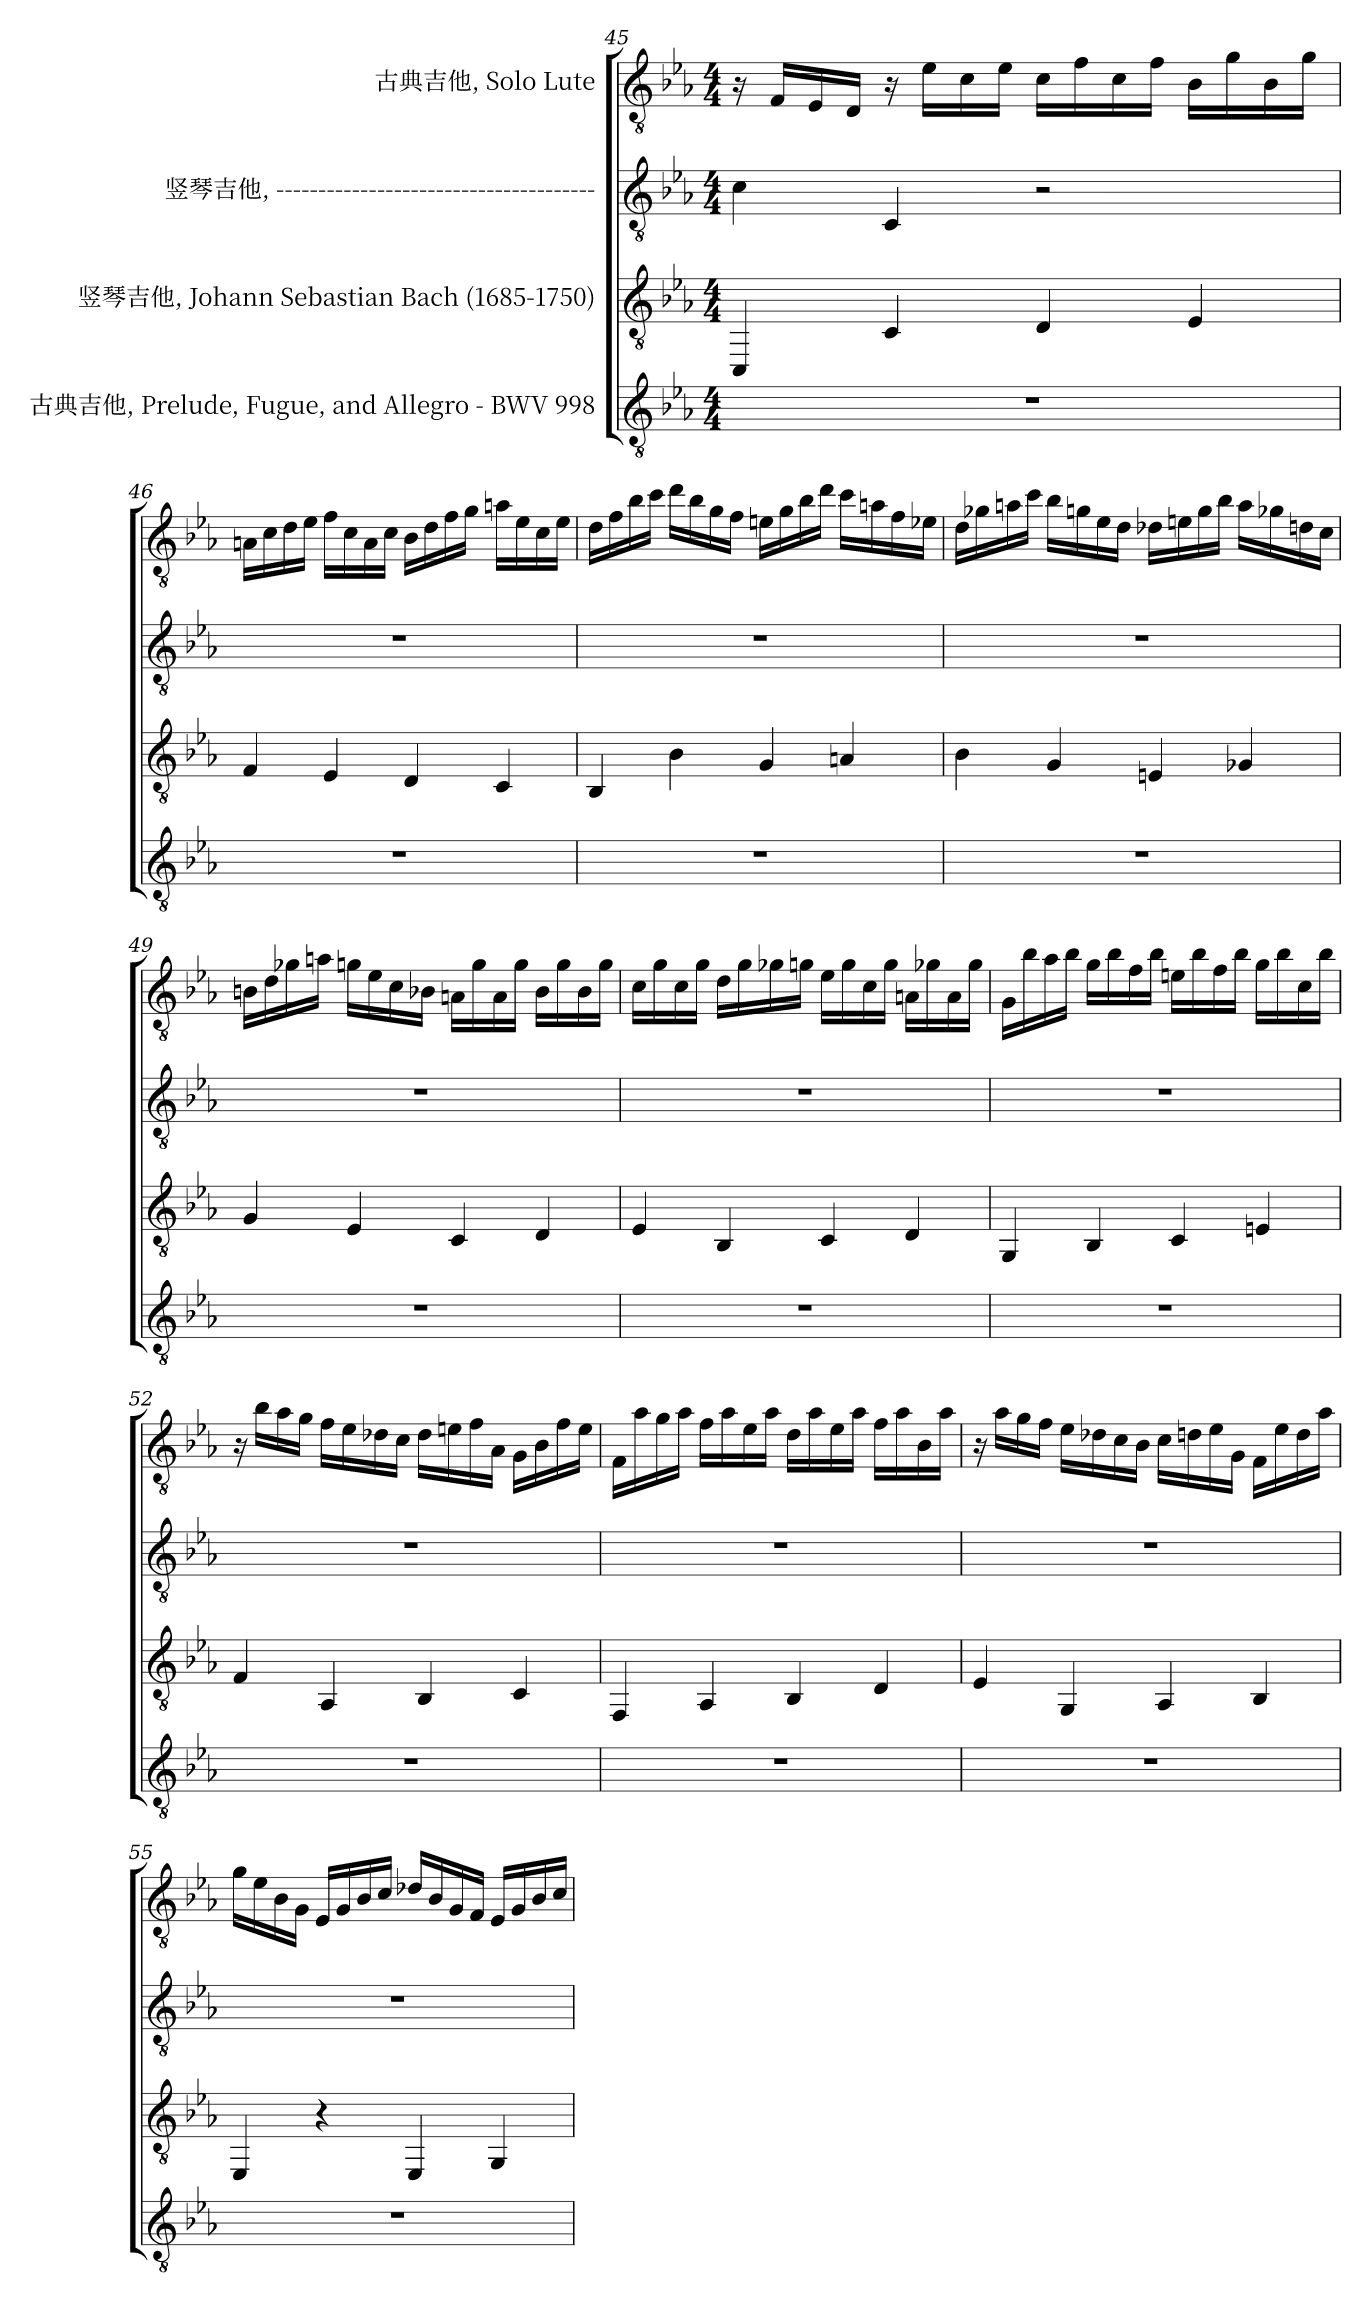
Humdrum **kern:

**kern	**kern	**kern	**kern
*part4	*part3	*part2	*part1
*staff4	*staff3	*staff2	*staff1
*I"古典吉他, Prelude, Fugue, and Allegro - BWV 998	*I"竖琴吉他, Johann Sebastian Bach   (1685-1750)	*I"竖琴吉他, --------------------------------------	*I"古典吉他, Solo Lute
*clefGv2	*clefGv2	*clefGv2	*clefGv2
*k[b-e-a-]	*k[b-e-a-]	*k[b-e-a-]	*k[b-e-a-]
*M4/4	*M4/4	*M4/4	*M4/4
=45	=45	=45	=45
1r	4CC/	4c\	16r
.	.	.	16F/LL
.	.	.	16E-/
.	.	.	16D/JJ
.	4C/	4C/	16r
.	.	.	16e-\LL
.	.	.	16c\
.	.	.	16e-\JJ
.	4D/	2r	16c\LL
.	.	.	16f\
.	.	.	16c\
.	.	.	16f\JJ
.	4E-/	.	16B-\LL
.	.	.	16g\
.	.	.	16B-\
.	.	.	16g\JJ
!!LO:LB:g=z
=46	=46	=46	=46
1r	4F/	1r	16An\LL
.	.	.	16c\
.	.	.	16d\
.	.	.	16e-\JJ
.	4E-/	.	16f\LL
.	.	.	16c\
.	.	.	16A\
.	.	.	16c\JJ
.	4D/	.	16B-\LL
.	.	.	16d\
.	.	.	16f\
.	.	.	16g\JJ
.	4C/	.	16an\LL
.	.	.	16e-\
.	.	.	16c\
.	.	.	16e-\JJ
=47	=47	=47	=47
1r	4BB-/	1r	16d\LL
.	.	.	16f\
.	.	.	16b-\
.	.	.	16cc\JJ
.	4B-\	.	16dd\LL
.	.	.	16b-\
.	.	.	16g\
.	.	.	16f\JJ
.	4G/	.	16en\LL
.	.	.	16g\
.	.	.	16b-\
.	.	.	16dd\JJ
.	4An/	.	16cc\LL
.	.	.	16an\
.	.	.	16f\
.	.	.	16e-X\JJ
!!LO:LB:g=z
=48	=48	=48	=48
1r	4B-\	1r	16d\LL
.	.	.	16g-X\
.	.	.	16an\
.	.	.	16cc\JJ
.	4G/	.	16b-\LL
.	.	.	16gn\
.	.	.	16e-\
.	.	.	16d\JJ
.	4En/	.	16d-X\LL
.	.	.	16en\
.	.	.	16g\
.	.	.	16b-\JJ
.	4G-X/	.	16a\LL
.	.	.	16g-X\
.	.	.	16dn\
.	.	.	16c\JJ
=49	=49	=49	=49
1r	4G/	1r	16Bn\LL
.	.	.	16d\
.	.	.	16g-X\
.	.	.	16an\JJ
.	4E-/	.	16gn\LL
.	.	.	16e-\
.	.	.	16c\
.	.	.	16B-X\JJ
.	4C/	.	16An\LL
.	.	.	16g\
.	.	.	16A\
.	.	.	16g\JJ
.	4D/	.	16B-\LL
.	.	.	16g\
.	.	.	16B-\
.	.	.	16g\JJ
!!LO:PB:g=z
=50	=50	=50	=50
1r	4E-/	1r	16c\LL
.	.	.	16g\
.	.	.	16c\
.	.	.	16g\JJ
.	4BB-/	.	16d\LL
.	.	.	16g\
.	.	.	16g-X\
.	.	.	16gn\JJ
.	4C/	.	16e-\LL
.	.	.	16g\
.	.	.	16c\
.	.	.	16g\JJ
.	4D/	.	16An\LL
.	.	.	16g-X\
.	.	.	16A\
.	.	.	16g-\JJ
=51	=51	=51	=51
1r	4GG/	1r	16G\LL
.	.	.	16b-\
.	.	.	16a-\
.	.	.	16b-\JJ
.	4BB-/	.	16g\LL
.	.	.	16b-\
.	.	.	16f\
.	.	.	16b-\JJ
.	4C/	.	16en\LL
.	.	.	16b-\
.	.	.	16f\
.	.	.	16b-\JJ
.	4En/	.	16g\LL
.	.	.	16b-\
.	.	.	16c\
.	.	.	16b-\JJ
!!LO:LB:g=z
=52	=52	=52	=52
1r	4F/	1r	16r
.	.	.	16b-\LL
.	.	.	16a-\
.	.	.	16g\JJ
.	4AA-/	.	16f\LL
.	.	.	16e-\
.	.	.	16d-X\
.	.	.	16c\JJ
.	4BB-/	.	16d-\LL
.	.	.	16en\
.	.	.	16f\
.	.	.	16A-\JJ
.	4C/	.	16G\LL
.	.	.	16B-\
.	.	.	16f\
.	.	.	16e\JJ
=53	=53	=53	=53
1r	4FF/	1r	16F\LL
.	.	.	16a-\
.	.	.	16g\
.	.	.	16a-\JJ
.	4AA-/	.	16f\LL
.	.	.	16a-\
.	.	.	16e-\
.	.	.	16a-\JJ
.	4BB-/	.	16d\LL
.	.	.	16a-\
.	.	.	16e-\
.	.	.	16a-\JJ
.	4D/	.	16f\LL
.	.	.	16a-\
.	.	.	16B-\
.	.	.	16a-\JJ
!!LO:LB:g=z
=54	=54	=54	=54
1r	4E-/	1r	16r
.	.	.	16a-\LL
.	.	.	16g\
.	.	.	16f\JJ
.	4GG/	.	16e-\LL
.	.	.	16d-X\
.	.	.	16c\
.	.	.	16B-\JJ
.	4AA-/	.	16c\LL
.	.	.	16dn\
.	.	.	16e-\
.	.	.	16G\JJ
.	4BB-/	.	16F\LL
.	.	.	16e-\
.	.	.	16d\
.	.	.	16a-\JJ
=55	=55	=55	=55
1r	4EE-/	1r	16g\LL
.	.	.	16e-\
.	.	.	16B-\
.	.	.	16G\JJ
.	4r	.	16E-/LL
.	.	.	16G/
.	.	.	16B-/
.	.	.	16c/JJ
.	4EE-/	.	16d-X/LL
.	.	.	16B-/
.	.	.	16G/
.	.	.	16F/JJ
.	4GG/	.	16E-/LL
.	.	.	16G/
.	.	.	16B-/
.	.	.	16c/JJ
=	=	=	=
*-	*-	*-	*-
